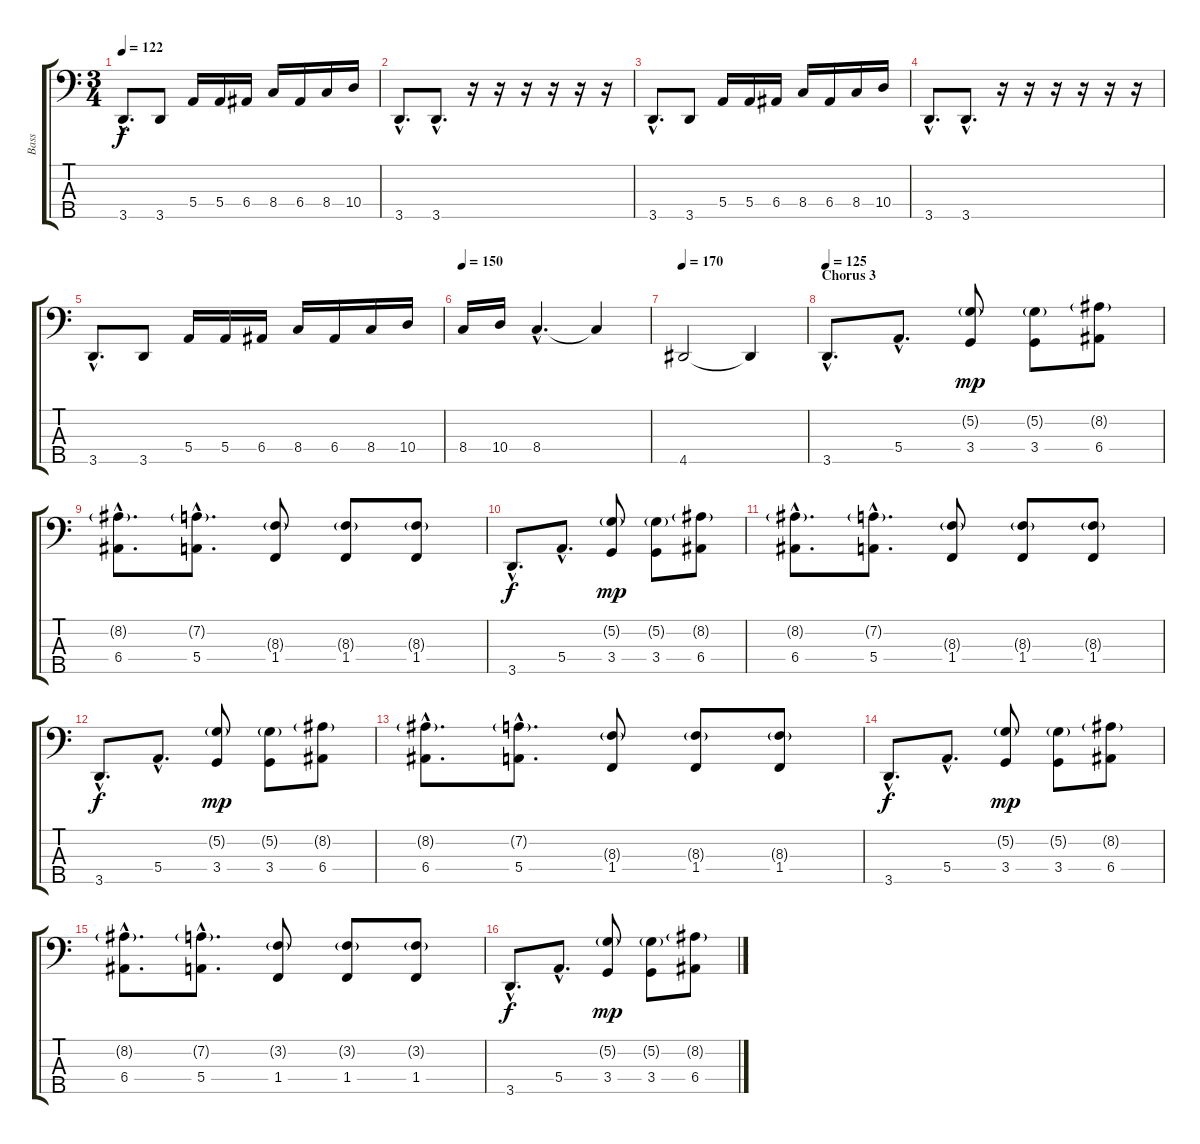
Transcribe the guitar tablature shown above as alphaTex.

\track ("Bass" "Bass") {instrument electricbassfinger}
\staff {score tabs}
\tuning (G2 D2 A1 E1 B0) {hide}
\ts (3 4)
\tempo 122
\clef f4
\ks c
3.5{hac}.8{d dy f} 3.5.8 5.4.16 5.4.16 6.4.16 8.4.16 6.4.16 8.4.16 10.4.16 |
3.5{hac}.8{d} 3.5{hac}.8{d} r.16 r.16 r.16 r.16 r.16 r.16 |
3.5{hac}.8{d} 3.5.8 5.4.16 5.4.16 6.4.16 8.4.16 6.4.16 8.4.16 10.4.16 |
3.5{hac}.8{d} 3.5{hac}.8{d} r.16 r.16 r.16 r.16 r.16 r.16 |
3.5{hac}.8{d} 3.5.8 5.4.16 5.4.16 6.4.16 8.4.16 6.4.16 8.4.16 10.4.16 |
\tempo 150
8.4.16 10.4.16 8.4{hac}.4{d} 8.4{t}.4 |
\tempo 170
4.5.2 4.5{t}.4 |
\section ("" "Chorus 3")
\tempo 125
3.5{hac}.8{d} 5.4{hac}.8{d} (5.2{g} 3.4).8{dy mp} (5.2{g} 3.4).8 (8.2{g} 6.4).8 |
(8.2{g hac} 6.4{hac}).8{d} (7.2{g hac} 5.4{hac}).8{d} (8.3{g} 1.4).8 (8.3{g} 1.4).8 (8.3{g} 1.4).8 |
3.5{hac}.8{d dy f} 5.4{hac}.8{d} (5.2{g} 3.4).8{dy mp} (5.2{g} 3.4).8 (8.2{g} 6.4).8 |
(8.2{g hac} 6.4{hac}).8{d} (7.2{g hac} 5.4{hac}).8{d} (8.3{g} 1.4).8 (8.3{g} 1.4).8 (8.3{g} 1.4).8 |
3.5{hac}.8{d dy f} 5.4{hac}.8{d} (5.2{g} 3.4).8{dy mp} (5.2{g} 3.4).8 (8.2{g} 6.4).8 |
(8.2{g hac} 6.4{hac}).8{d} (7.2{g hac} 5.4{hac}).8{d} (8.3{g} 1.4).8 (8.3{g} 1.4).8 (8.3{g} 1.4).8 |
3.5{hac}.8{d dy f} 5.4{hac}.8{d} (5.2{g} 3.4).8{dy mp} (5.2{g} 3.4).8 (8.2{g} 6.4).8 |
(8.2{g hac} 6.4{hac}).8{d} (7.2{g hac} 5.4{hac}).8{d} (3.2{g} 1.4).8 (3.2{g} 1.4).8 (3.2{g} 1.4).8 |
3.5{hac}.8{d dy f} 5.4{hac}.8{d} (5.2{g} 3.4).8{dy mp} (5.2{g} 3.4).8 (8.2{g} 6.4).8
